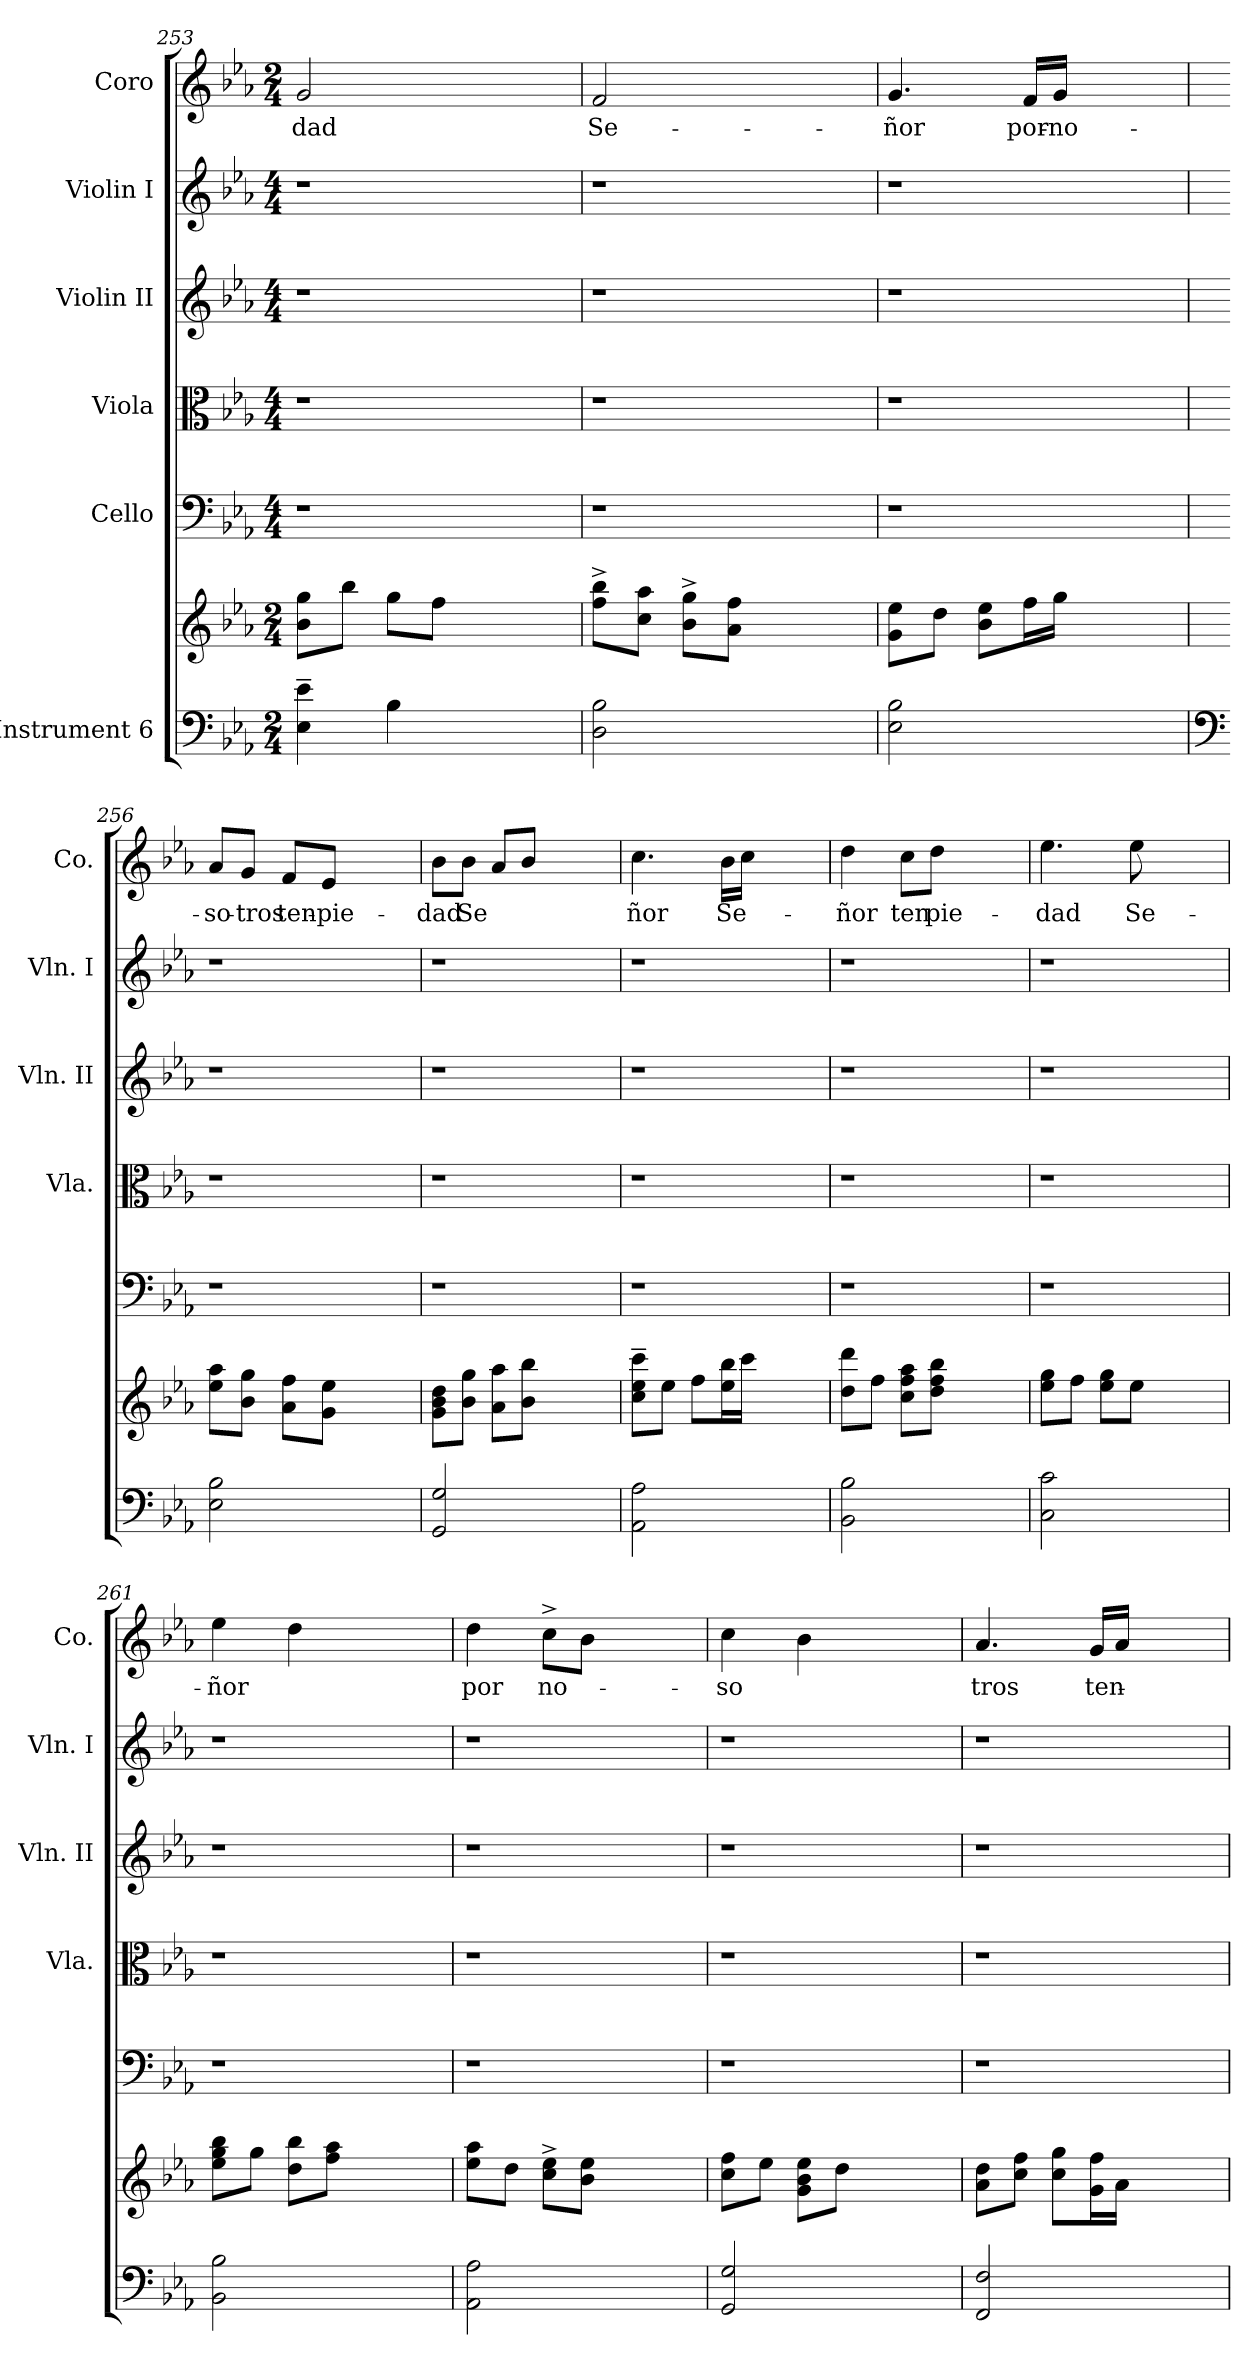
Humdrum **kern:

**kern	**kern	**kern	**kern	**kern	**kern	**kern	**text
*part6	*part6	*part5	*part4	*part3	*part2	*part1	*part1
*staff7	*staff6	*staff5	*staff4	*staff3	*staff2	*staff1	*staff1
*I"Instrument 6	*	*I"Cello	*I"Viola	*I"Violin II	*I"Violin I	*I"Coro	*
*	*	*	*I'Vla.	*I'Vln. II	*I'Vln. I	*I'Co.	*
*clefF4	*clefG2	*clefF4	*clefC3	*clefG2	*clefG2	*clefG2	*
*k[b-e-a-]	*k[b-e-a-]	*k[b-e-a-]	*k[b-e-a-]	*k[b-e-a-]	*k[b-e-a-]	*k[b-e-a-]	*
*E-:	*E-:	*E-:	*E-:	*E-:	*E-:	*E-:	*
*M2/4	*M2/4	*M4/4	*M4/4	*M4/4	*M4/4	*M2/4	*
=253	=253	=253	=253	=253	=253	=253	=253
!	!	!	!	!	!	!	!LO:LY:b:cj
4e-\~> 4E-\~>	8b-\ 8gg\L	1r	1r	1r	1r	2g/	-dad
.	8bb-\J	.	.	.	.	.	.
4B-\	8gg\L	.	.	.	.	.	.
.	8ff\J	.	.	.	.	.	.
2ryy	2ryy	.	.	.	.	2ryy	.
=254	=254	=254	=254	=254	=254	=254	=254
!	!	!	!	!	!	!	!LO:LY:b:cj
2B-\ 2D\	8ff\^< 8bb-\^<L	1r	1r	1r	1r	2f/	Se-
.	8cc\ 8aa-\J	.	.	.	.	.	.
.	8b-\^< 8gg\^<L	.	.	.	.	.	.
.	8a-\ 8ff\J	.	.	.	.	.	.
2ryy	2ryy	.	.	.	.	2ryy	.
=255	=255	=255	=255	=255	=255	=255	=255
!	!	!	!	!	!	!	!LO:LY:b:cj
2B-\ 2E-\	8g\ 8ee-\L	1r	1r	1r	1r	4.g/	-ñor
.	8dd\J	.	.	.	.	.	.
.	8b-\ 8ee-\L	.	.	.	.	.	.
!	!	!	!	!	!	!	!LO:LY:b
.	16ff\	.	.	.	.	16f/L	por-
!	!	!	!	!	!	!	!LO:LY:b:cj
.	16gg\J	.	.	.	.	16g/J	-no-
2ryy	2ryy	.	.	.	.	2ryy	.
!!LO:LB:g=z
=256	=256	=256	=256	=256	=256	=256	=256
*clefF4	*	*	*	*	*	*	*
!	!	!	!	!	!	!	!LO:LY:b:cj
2B-\ 2E-\	8ee-\ 8aa-\L	1r	1r	1r	1r	8a-/L	-so-
!	!	!	!	!	!	!	!LO:LY:b:cj
.	8gg\ 8b-\J	.	.	.	.	8g/J	-tros
!	!	!	!	!	!	!	!LO:LY:b:cj
.	8a-\ 8ff\L	.	.	.	.	8f/L	ten-
!	!	!	!	!	!	!	!LO:LY:b:cj
.	8g\ 8ee-\J	.	.	.	.	8e-/J	-pie-
2ryy	2ryy	.	.	.	.	2ryy	.
=257	=257	=257	=257	=257	=257	=257	=257
!	!	!	!	!	!	!	!LO:LY:b:cj
2G/ 2GG/	8b-\ 8g\ 8dd\L	1r	1r	1r	1r	8b-\L	-dad
!	!	!	!	!	!	!	!LO:LY:b:cj
.	8gg\ 8b-\J	.	.	.	.	8b-\J	Se
.	8aa-\ 8a-\L	.	.	.	.	8a-/L	.
.	8b-\ 8bb-\J	.	.	.	.	8b-/J	.
2ryy	2ryy	.	.	.	.	2ryy	.
=258	=258	=258	=258	=258	=258	=258	=258
!	!	!	!	!	!	!	!LO:LY:b:cj
2A-\ 2AA-\	8ee-\~> 8cc\~> 8ccc\~>L	1r	1r	1r	1r	4.cc\	ñor
.	8ee-\J	.	.	.	.	.	.
.	8ff\L	.	.	.	.	.	.
!	!	!	!	!	!	!	!LO:LY:b:cj
.	16bb-\ 16ee-\	.	.	.	.	16b-\L	Se-
.	16ccc\J	.	.	.	.	16cc\J	.
2ryy	2ryy	.	.	.	.	2ryy	.
=259	=259	=259	=259	=259	=259	=259	=259
!	!	!	!	!	!	!	!LO:LY:b:cj
2B-\ 2BB-\	8dd\ 8ddd\L	1r	1r	1r	1r	4dd\	-ñor
.	8ff\J	.	.	.	.	.	.
!	!	!	!	!	!	!	!LO:LY:b:cj
.	8cc\ 8aa-\ 8ff\L	.	.	.	.	8cc\L	ten
!	!	!	!	!	!	!	!LO:LY:b:cj
.	8dd\ 8ff\ 8bb-\J	.	.	.	.	8dd\J	pie-
2ryy	2ryy	.	.	.	.	2ryy	.
=260	=260	=260	=260	=260	=260	=260	=260
!	!	!	!	!	!	!	!LO:LY:b:cj
2c\ 2C\	8ee-\ 8gg\L	1r	1r	1r	1r	4.ee-\	-dad
.	8ff\J	.	.	.	.	.	.
.	8ee-\ 8gg\L	.	.	.	.	.	.
!	!	!	!	!	!	!	!LO:LY:b:cj
.	8ee-\J	.	.	.	.	8ee-\	Se-
2ryy	2ryy	.	.	.	.	2ryy	.
=261	=261	=261	=261	=261	=261	=261	=261
!	!	!	!	!	!	!	!LO:LY:b:cj
2B-\ 2BB-\	8gg\ 8ee-\ 8bb-\L	1r	1r	1r	1r	4ee-\	-ñor
.	8gg\J	.	.	.	.	.	.
.	8dd\ 8bb-\L	.	.	.	.	4dd\	.
.	8ff\ 8aa-\J	.	.	.	.	.	.
2ryy	2ryy	.	.	.	.	2ryy	.
=262	=262	=262	=262	=262	=262	=262	=262
!	!	!	!	!	!	!	!LO:LY:b:cj
2A-\ 2AA-\	8ee-\ 8aa-\L	1r	1r	1r	1r	4dd\	por
.	8dd\J	.	.	.	.	.	.
!	!	!	!	!	!	!	!LO:LY:b:cj
.	8cc\^< 8ee-\^<L	.	.	.	.	8cc^<\L	no-
.	8b-\ 8ee-\J	.	.	.	.	8b-\J	.
2ryy	2ryy	.	.	.	.	2ryy	.
!!LO:LB:g=z
=263	=263	=263	=263	=263	=263	=263	=263
!	!	!	!	!	!	!	!LO:LY:b:cj
2G/ 2GG/	8cc\ 8ff\L	1r	1r	1r	1r	4cc\	-so
.	8ee-\J	.	.	.	.	.	.
.	8ee-\ 8b-\ 8g\L	.	.	.	.	4b-\	.
.	8dd\J	.	.	.	.	.	.
2ryy	2ryy	.	.	.	.	2ryy	.
=264	=264	=264	=264	=264	=264	=264	=264
!	!	!	!	!	!	!	!LO:LY:b:cj
2F/ 2FF/	8a-\ 8dd\L	1r	1r	1r	1r	4.a-/	tros
.	8cc\ 8ff\J	.	.	.	.	.	.
.	8cc\ 8gg\L	.	.	.	.	.	.
!	!	!	!	!	!	!	!LO:LY:b:cj
.	16g\ 16ff\	.	.	.	.	16g/L	ten-
.	16a-\J	.	.	.	.	16a-/J	.
2ryy	2ryy	.	.	.	.	2ryy	.
=	=	=	=	=	=	=	=
*-	*-	*-	*-	*-	*-	*-	*-
